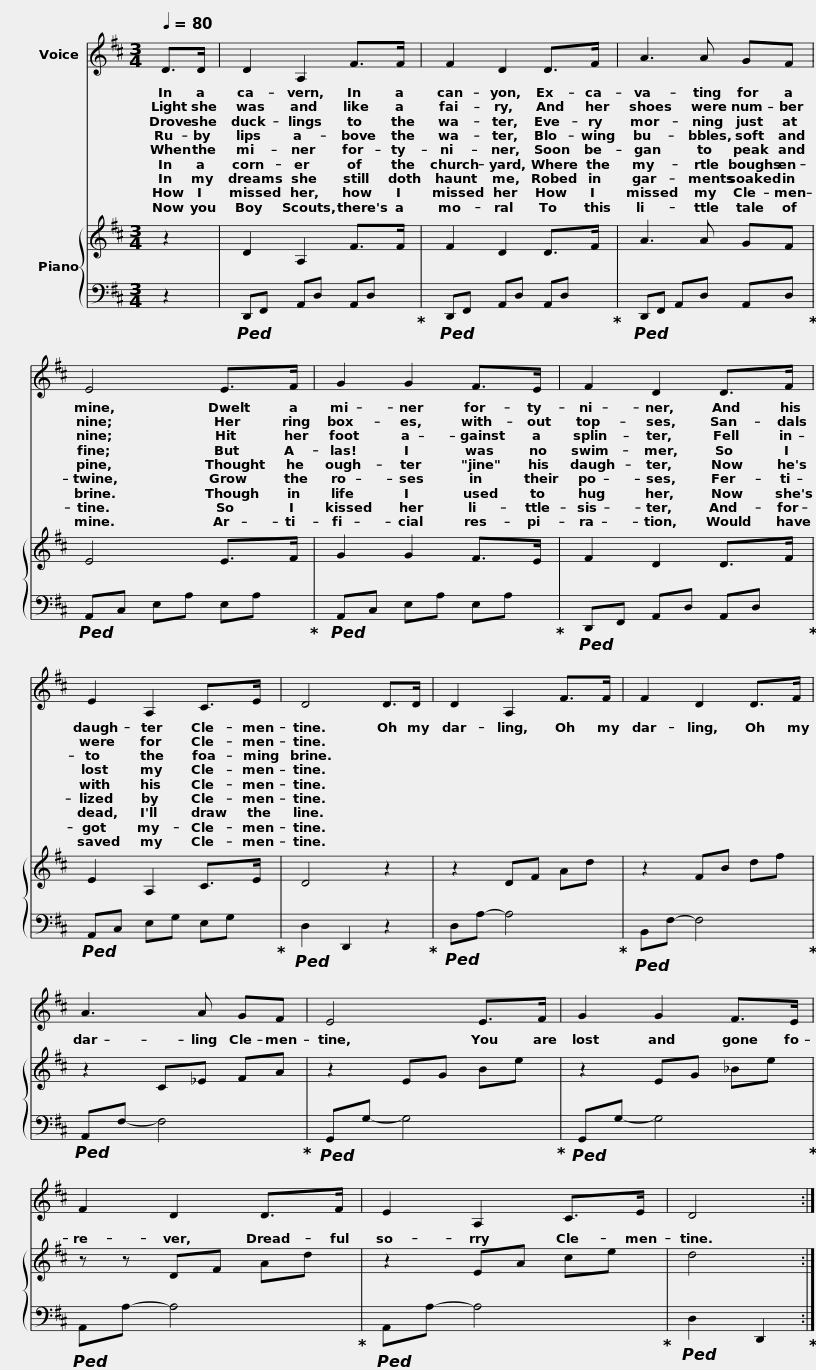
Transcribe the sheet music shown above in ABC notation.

X:1
%%score 1 { 2 | 3 }
L:1/8
Q:1/4=80
M:3/4
I:linebreak $
K:D
V:1 treble
V:2 treble
V:3 bass
V:1
 D>D | D2 A,2 F>F | F2 D2 D>F | A3 A GF | E4 E>F |$ %5
 G2 G2 F>E | F2 D2 D>F | E2 A,2 C>E | D4 D>D | D2 A,2 F>F | %10
 F2 D2 D>F |$ A3 A GF | E4 E>F | G2 G2 F>E | F2 D2 D>F | %15
 E2 A,2 C>E | D4 :| %17
V:2
 z2 | D2 A,2 F>F | F2 D2 D>F | A3 A GF | E4 E>F |$ %5
 G2 G2 F>E | F2 D2 D>F | E2 A,2 C>E | D4 z2 | z2 DF Ad | %10
 z2 FB df |$ z2 C_E FA | z2 EG Be | z2 EG _Be | z z DF Ad | %15
 z2 EA ce | d4 :| %17
V:3
 z2 |!ped! D,,F,, A,,D, A,,D,!ped-up! |!ped! D,,F,, A,,D, A,,D,!ped-up! |!ped! D,,F,, A,,D, A,,D,!ped-up! |!ped! A,,C, E,A, E,A,!ped-up! |$ %5
!ped! A,,C, E,A, E,A,!ped-up! |!ped! D,,F,, A,,D, A,,D,!ped-up! |!ped! A,,C, E,G, E,G,!ped-up! |!ped! D,2 D,,2 z2!ped-up! |!ped! D,A,- A,4!ped-up! | %10
!ped! B,,F,- F,4!ped-up! |$!ped! A,,F,- F,4!ped-up! |!ped! G,,G,- G,4!ped-up! |!ped! G,,G,- G,4!ped-up! |!ped! A,,A,- A,4!ped-up! | %15
!ped! A,,A,- A,4!ped-up! |!ped! D,2 D,,2!ped-up! :| %17
